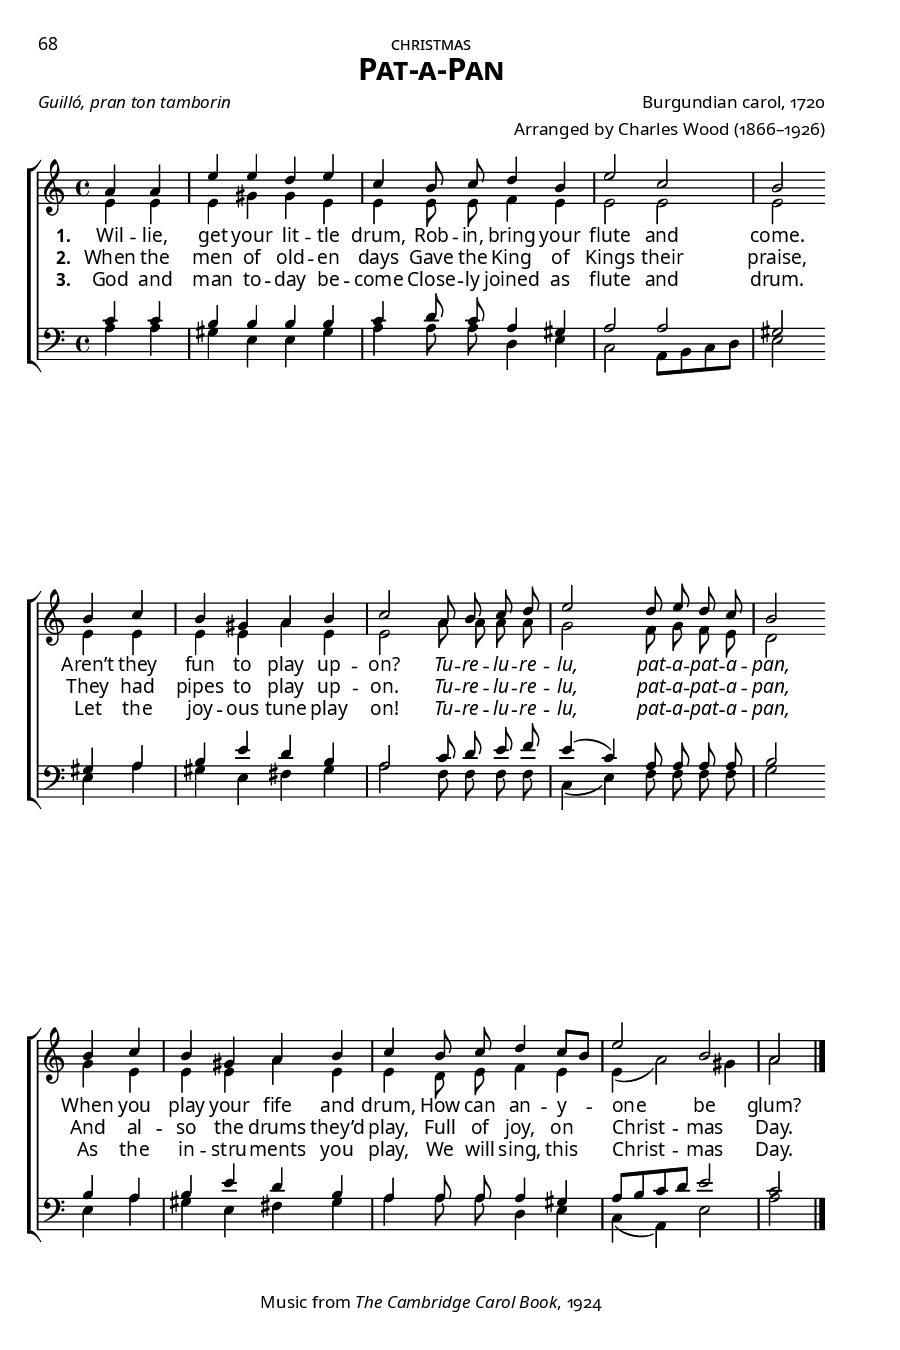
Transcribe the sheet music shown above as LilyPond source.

\version "2.14.2"
\include "util.ly"
\header {
  title = \markup{\override #'(font-name . "Garamond Premier Pro Semibold"){ \abs-fontsize #15 \smallCapsOldStyle"Pat-a-Pan"}}
  poet = \markup\italic"Guilló, pran ton tamborin"
  composer = \markup\oldStyleNum"Burgundian carol, 1720"
  arranger = \markup\oldStyleNum"Arranged by Charles Wood (1866–1926)"
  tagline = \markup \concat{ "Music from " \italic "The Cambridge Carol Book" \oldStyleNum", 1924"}
}
\paper {
  %print-all-headers = ##f
  paper-height = 9\in
  paper-width = 6\in
  indent = 0\in
  %system-system-spacing = #'((basic-distance . 10) (padding . 0))
  %system-system-spacing =
  %  #'((basic-distance . 0)
  %     (minimum-distance . 0)
  %     (padding . -0.35)
  %     (stretchability . 100))
  ragged-last-bottom = ##f
  ragged-bottom = ##f
  two-sided = ##t
  inner-margin = 0.5\in
  outer-margin = 0.25\in
  top-margin = 0.25\in
  bottom-margin = 0.25\in
  first-page-number = #068
  print-first-page-number = ##t
  headerLine = \markup{\override #'(font-name . "Garamond Premier Pro") \smallCapsOldStyle"christmas"}
  oddHeaderMarkup = \markup\fill-line{
     \override #'(font-name . "Garamond Premier Pro")\abs-fontsize #8.5
     \combine 
        \fill-line{"" \on-the-fly #print-page-number-check-first
        \oldStylePageNum""
        }
        \fill-line{\headerLine}
  }
  evenHeaderMarkup = \markup {
     \override #'(font-name . "Garamond Premier Pro")\abs-fontsize #8.5
     \combine
        \on-the-fly #print-page-number-check-first
        \oldStylePageNum""
        \fill-line{\headerLine}
  }
}
#(set-global-staff-size 15) \paper{ #(define fonts (make-pango-font-tree "GoudyOlSt BT" "Garamond Premier Pro" "Garamond Premier Pro" (/ 15 20))) }
global = {
  \key c \major
  \time 4/4
  \autoBeamOff
  \override DynamicLineSpanner #'staff-padding = #0.0
  \override DynamicLineSpanner #'Y-extent = #'(-1 . 1)
}

sopMusic = \relative c' {
  \partial 2 a'4 a |
  e' e d e |
  c b8 c d4 b |
  e2 c |
  b2 \bar""\break b4 c |
  
  b gis a b |
  c2 a8 b c d |
  e2 d8 e d c |
  b2 \bar""\break b4 c |
  
  b gis a b |
  c b8 c d4 c8[ b] |
  e2 b |
  \partial 2 a \bar "|."
}
sopWords = \lyricmode {
  
}

altoMusic = \relative c' {
  e4 e |
  e gis gis e |
  e e8 e f4 e |
  e2 e |
  e e4 e |
  
  e e a e |
  e2 a8 a a a |
  g2 f8 g f e |
  d2 g4 e |
  
  e e a e |
  e d8 e f4 e |
  e4( a2) gis4 |
  a2 \bar "|."
}
altoWords = \lyricmode {
  \dropLyricsV
  \set stanza = #"1. "
  Wil -- lie, get your lit -- tle drum,
  Rob -- in, bring your flute and come.
  Aren’t they fun to play up -- on?
  \markup\italic Tu -- \markup\italic re -- \markup\italic lu -- \markup\italic re -- \markup\italic lu,
  \markup\italic pat -- \markup\italic a -- \markup\italic pat -- \markup\italic a -- \markup\italic pan,
  When you play your fife and drum,
  \set associatedVoice = "basses"
  How can an -- y -- one be glum?
}
altoWordsII = \lyricmode {
  \dropLyricsV
%\markup\italic
  \set stanza = #"2. "
  When the men of old -- en days
  Gave the King of Kings their praise,
  They had pipes to play up -- on.
  \markup\italic Tu -- \markup\italic re -- \markup\italic lu -- \markup\italic re -- \markup\italic lu,
  \markup\italic pat -- \markup\italic a -- \markup\italic pat -- \markup\italic a -- \markup\italic pan,
  And al -- so the drums they’d play,
  \set associatedVoice = "basses"
  Full of joy, on Christ -- mas Day.
}
altoWordsIII = \lyricmode {
  \dropLyricsV
  \set stanza = #"3. "
  God and man to -- day be -- come
  Close -- ly joined as flute and drum.
  Let the joy -- ous tune play on!
  \markup\italic Tu -- \markup\italic re -- \markup\italic lu -- \markup\italic re -- \markup\italic lu,
  \markup\italic pat -- \markup\italic a -- \markup\italic pat -- \markup\italic a -- \markup\italic pan,
  As the in -- stru -- ments you play,
  \set associatedVoice = "basses"
  We will sing, this Christ -- mas Day.
}
altoWordsIV = \lyricmode {
  \set stanza = #"4. "
  \set ignoreMelismata = ##t
}
altoWordsV = \lyricmode {
  \set stanza = #"5. "
  \set ignoreMelismata = ##t
}
altoWordsVI = \lyricmode {
  \set stanza = #"6. "
  \set ignoreMelismata = ##t
}
tenorMusic = \relative c' {
  c4 c |
  b b b b |
  c d8 c a4 gis |
  a2 a |
  gis gis!4 a |
  
  b e d b |
  a2 c8 d e f |
  e4( c) a8 a a a |
  b2 b4 a |
  
  b e d b |
  a a8 a a4 gis |
  a8[ b c d] e2 |
  c \bar "|."
}
tenorWords = \lyricmode {

}

bassMusic = \relative c {
  a'4 a |
  gis e e gis |
  a a8 a d,4 e |
  c2 a8[ b c d] |
  e2 e4 a |
  
  gis e fis gis |
  a2 f8 f f f |
  c4( e) f8 f f f |
  g2 e4 a |
  
  gis4 e fis gis |
  a a8 a d,4 e |
  c( a) e'2 |
  a \bar "|."
}
bassWords = \lyricmode {

}

pianoRH = \relative c' {
  
}
pianoLH = \relative c' {
  
}

\score {
  <<
   \new ChoirStaff <<
    \new Staff = women <<
      \new Voice = "sopranos" { \voiceOne << \global \sopMusic >> }
      \new Voice = "altos" { \voiceTwo << \global \altoMusic >> }
    >>
    \new Staff = men <<
      \clef bass
      \new Voice = "tenors" { \voiceOne << \global \tenorMusic >> }
      \new Voice = "basses" { \voiceTwo << \global \bassMusic >> }
    >>
    \new Lyrics \with { alignAboveContext = #"women" \override VerticalAxisGroup #'nonstaff-relatedstaff-spacing = #'((basic-distance . 1))} \lyricsto "sopranos" \sopWords
    \new Lyrics = "altosVI"  \with { alignBelowContext = #"women" } \lyricsto "sopranos" \altoWordsVI
    \new Lyrics = "altosV"  \with { alignBelowContext = #"women" } \lyricsto "sopranos" \altoWordsV
    \new Lyrics = "altosIV"  \with { alignBelowContext = #"women" } \lyricsto "sopranos" \altoWordsIV
    \new Lyrics = "altosIII"  \with { alignBelowContext = #"women" } \lyricsto "sopranos" \altoWordsIII
    \new Lyrics = "altosII"  \with { alignBelowContext = #"women" } \lyricsto "sopranos" \altoWordsII
    \new Lyrics = "altos"  \with { alignBelowContext = #"women" \override VerticalAxisGroup #'nonstaff-relatedstaff-spacing = #'((basic-distance . 1))} \lyricsto "sopranos" \altoWords
    \new Lyrics \with { alignAboveContext = #"men" \override VerticalAxisGroup #'nonstaff-relatedstaff-spacing = #'((basic-distance . 1)) } \lyricsto "tenors" \tenorWords
    \new Lyrics \with { alignBelowContext = #"men" \override VerticalAxisGroup #'nonstaff-relatedstaff-spacing = #'((basic-distance . 1)) } \lyricsto "basses" \bassWords
  >>
%    \new PianoStaff << \new Staff { \new Voice { \pianoRH } } \new Staff { \clef "bass" \pianoLH } >>
  >>
  \layout {
    \context {
      \Score
      %\override SpacingSpanner #'base-shortest-duration = #(ly:make-moment 1 8)
      %\override SpacingSpanner #'common-shortest-duration = #(ly:make-moment 1 4)
    }
    \context {
      % Remove all empty staves
      % \Staff \RemoveEmptyStaves \override VerticalAxisGroup #'remove-first = ##t
    }
  }
  \midi {
    %\tempo 4 = 90
    \set Staff.midiInstrument = "flute"
  
    \context {
      \Voice
      \remove "Dynamic_performer"
    }
  }
}
